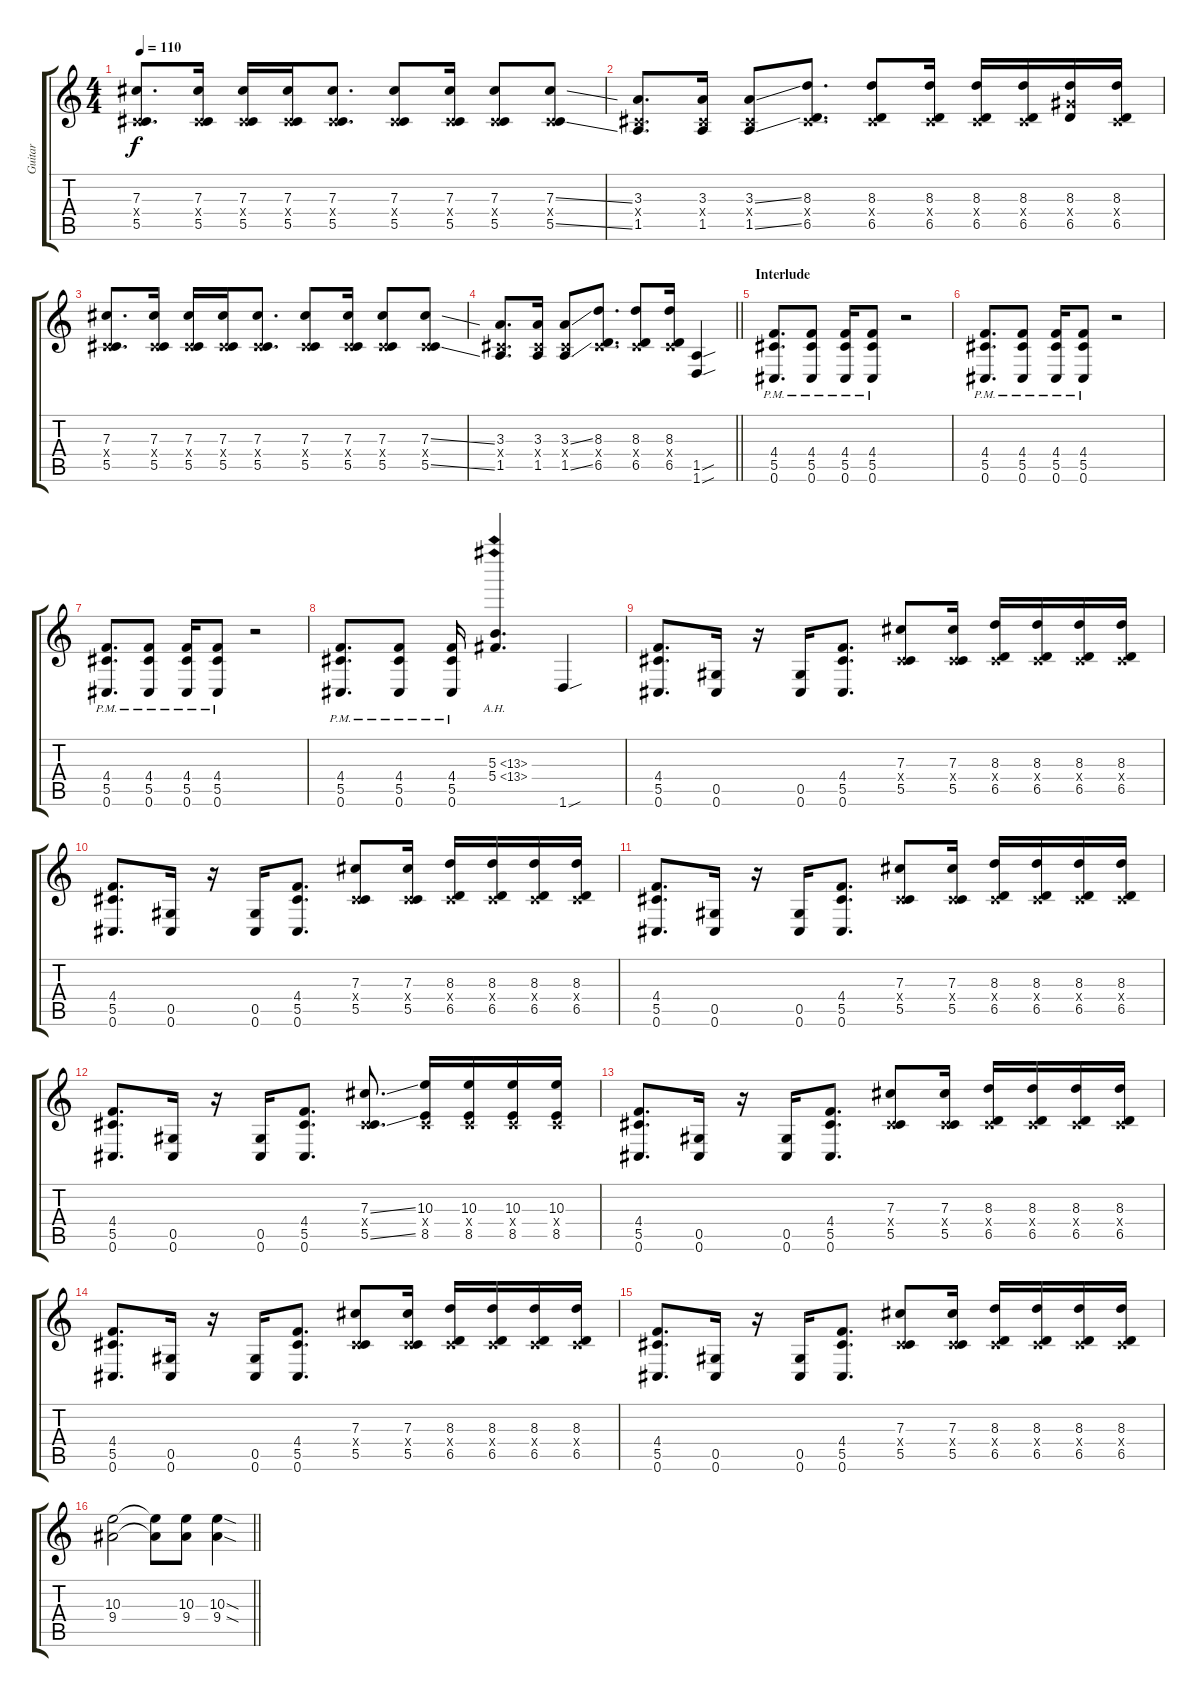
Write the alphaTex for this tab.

\track ("Guitar" "Guitar") {instrument distortionguitar}
\staff {score tabs}
\tuning (Eb4 Bb3 Gb3 Db3 Ab2 Db2) {hide}
\ts (4 4)
\tempo 110
\clef g2
\ks c
(7.3 0.4{x} 5.5).8{d dy f} (7.3 0.4{x} 5.5).16 (7.3 0.4{x} 5.5).16 (7.3 0.4{x} 5.5).16 (7.3 0.4{x} 5.5).8{d} (7.3 0.4{x} 5.5).8 (7.3 0.4{x} 5.5).16 (7.3 0.4{x} 5.5).8 (7.3{ss} 0.4{x} 5.5{ss}).8 |
(3.3 0.4{x} 1.5).8{d} (3.3 0.4{x} 1.5).16 (3.3{ss} 0.4{x} 1.5{ss}).8 (8.3 0.4{x} 6.5).8{d} (8.3 0.4{x} 6.5).8 (8.3 0.4{x} 6.5).16 (8.3 0.4{x} 6.5).16 (8.3 0.4{x} 6.5).16 (8.3 7.4{x} 6.5).16 (8.3 0.4{x} 6.5).16 |
(7.3 0.4{x} 5.5).8{d} (7.3 0.4{x} 5.5).16 (7.3 0.4{x} 5.5).16 (7.3 0.4{x} 5.5).16 (7.3 0.4{x} 5.5).8{d} (7.3 0.4{x} 5.5).8 (7.3 0.4{x} 5.5).16 (7.3 0.4{x} 5.5).8 (7.3{ss} 0.4{x} 5.5{ss}).8 |
\barLineRight lightlight
(3.3 0.4{x} 1.5).8{d} (3.3 0.4{x} 1.5).16 (3.3{ss} 0.4{x} 1.5{ss}).8 (8.3 0.4{x} 6.5).8{d} (8.3 0.4{x} 6.5).8 (8.3 0.4{x} 6.5).16 (1.5{sou} 1.6{sou}).4 |
\section ("" "Interlude")
(4.4{pm} 5.5{pm} 0.6{pm}).8{d} (4.4{pm} 5.5{pm} 0.6{pm}).8 (4.4{pm} 5.5{pm} 0.6{pm}).16 (4.4{pm} 5.5{pm} 0.6{pm}).8 r.2 |
(4.4{pm} 5.5{pm} 0.6{pm}).8{d} (4.4{pm} 5.5{pm} 0.6{pm}).8 (4.4{pm} 5.5{pm} 0.6{pm}).16 (4.4{pm} 5.5{pm} 0.6{pm}).8 r.2 |
(4.4{pm} 5.5{pm} 0.6{pm}).8{d} (4.4{pm} 5.5{pm} 0.6{pm}).8 (4.4{pm} 5.5{pm} 0.6{pm}).16 (4.4{pm} 5.5{pm} 0.6{pm}).8 r.2 |
(4.4{pm} 5.5{pm} 0.6{pm}).8{d} (4.4{pm} 5.5{pm} 0.6{pm}).8 (4.4{pm} 5.5{pm} 0.6{pm}).16 (5.3{ah 8} 5.4{ah 8}).4{d} 1.6{sou}.4 |
(4.4 5.5 0.6).8{d} (0.5 0.6).16 r.16 (0.5 0.6).16 (4.4 5.5 0.6).8{d} (7.3 0.4{x} 5.5).8 (7.3 0.4{x} 5.5).16 (8.3 0.4{x} 6.5).16 (8.3 0.4{x} 6.5).16 (8.3 0.4{x} 6.5).16 (8.3 0.4{x} 6.5).16 |
(4.4 5.5 0.6).8{d} (0.5 0.6).16 r.16 (0.5 0.6).16 (4.4 5.5 0.6).8{d} (7.3 0.4{x} 5.5).8 (7.3 0.4{x} 5.5).16 (8.3 0.4{x} 6.5).16 (8.3 0.4{x} 6.5).16 (8.3 0.4{x} 6.5).16 (8.3 0.4{x} 6.5).16 |
(4.4 5.5 0.6).8{d} (0.5 0.6).16 r.16 (0.5 0.6).16 (4.4 5.5 0.6).8{d} (7.3 0.4{x} 5.5).8 (7.3 0.4{x} 5.5).16 (8.3 0.4{x} 6.5).16 (8.3 0.4{x} 6.5).16 (8.3 0.4{x} 6.5).16 (8.3 0.4{x} 6.5).16 |
(4.4 5.5 0.6).8{d} (0.5 0.6).16 r.16 (0.5 0.6).16 (4.4 5.5 0.6).8{d} (7.3{ss} 0.4{x} 5.5{ss}).8{d} (10.3 0.4{x} 8.5).16 (10.3 0.4{x} 8.5).16 (10.3 0.4{x} 8.5).16 (10.3 0.4{x} 8.5).16 |
(4.4 5.5 0.6).8{d} (0.5 0.6).16 r.16 (0.5 0.6).16 (4.4 5.5 0.6).8{d} (7.3 0.4{x} 5.5).8 (7.3 0.4{x} 5.5).16 (8.3 0.4{x} 6.5).16 (8.3 0.4{x} 6.5).16 (8.3 0.4{x} 6.5).16 (8.3 0.4{x} 6.5).16 |
(4.4 5.5 0.6).8{d} (0.5 0.6).16 r.16 (0.5 0.6).16 (4.4 5.5 0.6).8{d} (7.3 0.4{x} 5.5).8 (7.3 0.4{x} 5.5).16 (8.3 0.4{x} 6.5).16 (8.3 0.4{x} 6.5).16 (8.3 0.4{x} 6.5).16 (8.3 0.4{x} 6.5).16 |
(4.4 5.5 0.6).8{d} (0.5 0.6).16 r.16 (0.5 0.6).16 (4.4 5.5 0.6).8{d} (7.3 0.4{x} 5.5).8 (7.3 0.4{x} 5.5).16 (8.3 0.4{x} 6.5).16 (8.3 0.4{x} 6.5).16 (8.3 0.4{x} 6.5).16 (8.3 0.4{x} 6.5).16 |
\barLineRight lightlight
(10.3 9.4).2 (10.3{t} 9.4{t}).8 (10.3 9.4).8 (10.3{sod} 9.4{sod}).4
